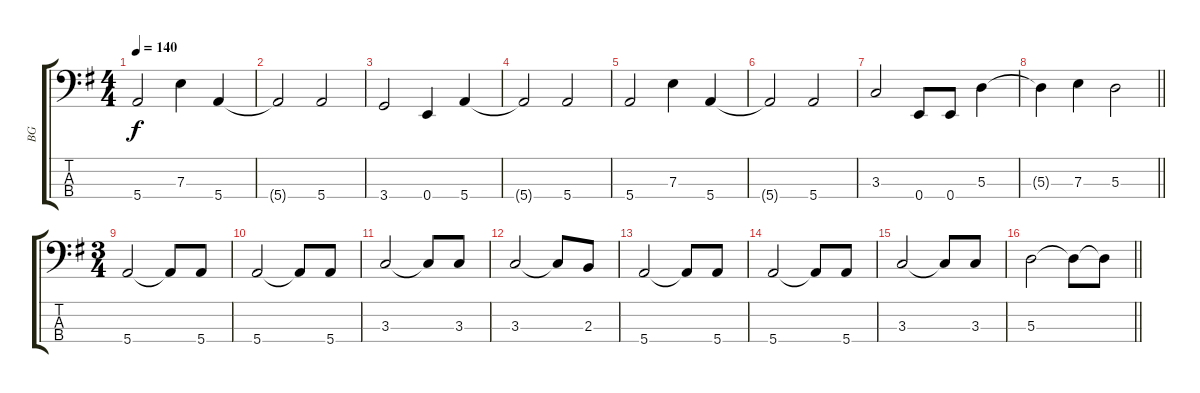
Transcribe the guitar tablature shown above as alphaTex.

\track ("BG" "BG") {instrument electricbasspick}
\staff {score tabs}
\tuning (G2 D2 A1 E1) {hide}
\ts (4 4)
\tempo 140
\clef f4
\ks eminor
5.4.2{dy f} 7.3.4 5.4.4 |
5.4{t}.2 5.4.2 |
3.4.2 0.4.4 5.4.4 |
5.4{t}.2 5.4.2 |
5.4.2 7.3.4 5.4.4 |
5.4{t}.2 5.4.2 |
3.3.2 0.4.8 0.4.8 5.3.4 |
\barLineRight lightlight
5.3{t}.4 7.3.4 5.3.2 |
\ts (3 4)
5.4.2 5.4{t}.8 5.4.8 |
5.4.2 5.4{t}.8 5.4.8 |
3.3.2 3.3{t}.8 3.3.8 |
3.3.2 3.3{t}.8 2.3.8 |
5.4.2 5.4{t}.8 5.4.8 |
5.4.2 5.4{t}.8 5.4.8 |
3.3.2 3.3{t}.8 3.3.8 |
\barLineRight lightlight
5.3.2 5.3{t}.8 5.3{t}.8
